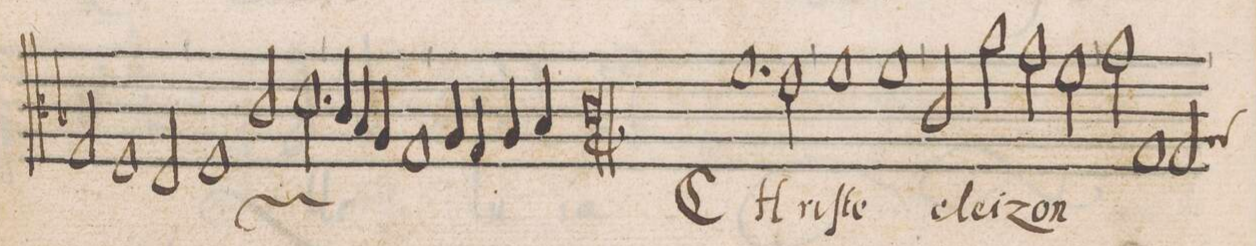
**kern	**text
*I"CANTVS	*
*clefC3	*
*k[b-]	*
*met(C|)	*
*M2/1	*
2G/	.
1F	.
2E/	-ri-
=16-	=16-
1F	-e
2c/	e-
2.d\	-lei-
=17-	=17-
4c/	.
4B-/	.
4A/	.
1G	.
=18-	=18-
4A/	.
4G/	.
4A/	.
4B-/	.
1c;l	-zon
*	*Xij
=19||	=19||
1.f	CHri-
2e\	.
=20-	=20-
1f	.
1f	-ſte
=21-	=21-
2c/	e-
2a\	-le-
2g\	-i-
2f\	-zon
=22-	=22-
2g\	.
*	*ij
1G	CHri-
*custos:A	*
2G/	-ſte
=23-	=23-
*-	*-
